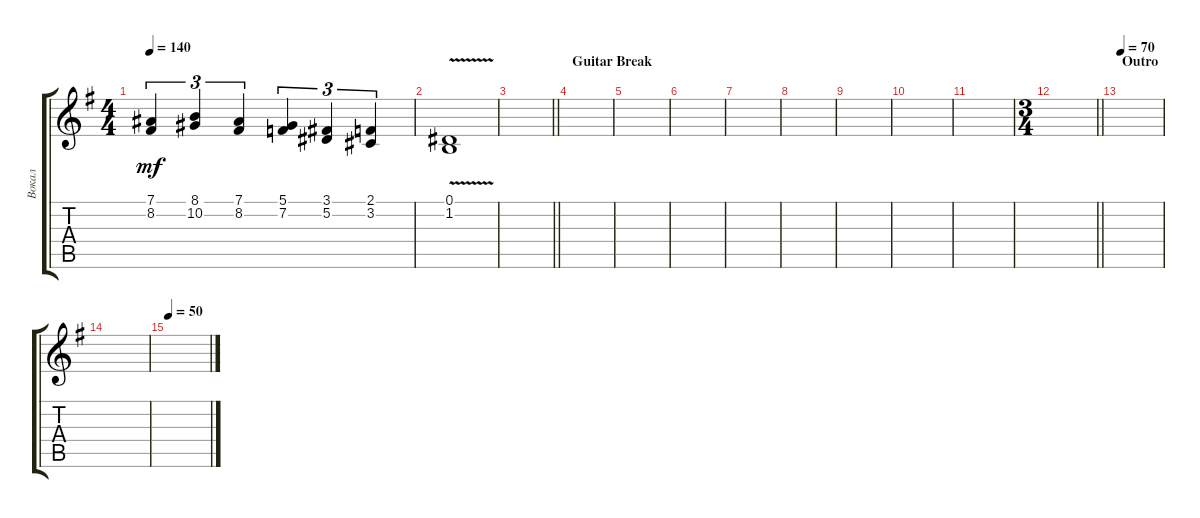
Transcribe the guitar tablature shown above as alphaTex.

\track ("Вокал" "Вокал") {instrument trumpet}
\staff {score tabs}
\tuning (Eb4 Bb3 Gb3 Db3 Ab2 Eb2) {hide}
\ts (4 4)
\tempo 140
\clef g2
\ks eminor
(7.1 8.2).4{tu (3 2) dy mf} (8.1 10.2).4{tu (3 2)} (7.1 8.2).4{tu (3 2)} (5.1 7.2).4{tu (3 2)} (3.1 5.2).4{tu (3 2)} (2.1 3.2).4{tu (3 2)} |
(0.1{v} 1.2).1 |
\barLineRight lightlight
|
\section ("" "Guitar Break")
|
|
|
|
|
|
|
|
\ts (3 4)
\barLineRight lightlight
|
\section ("" "Outro")
\tempo 70
|
|
\tempo 50
